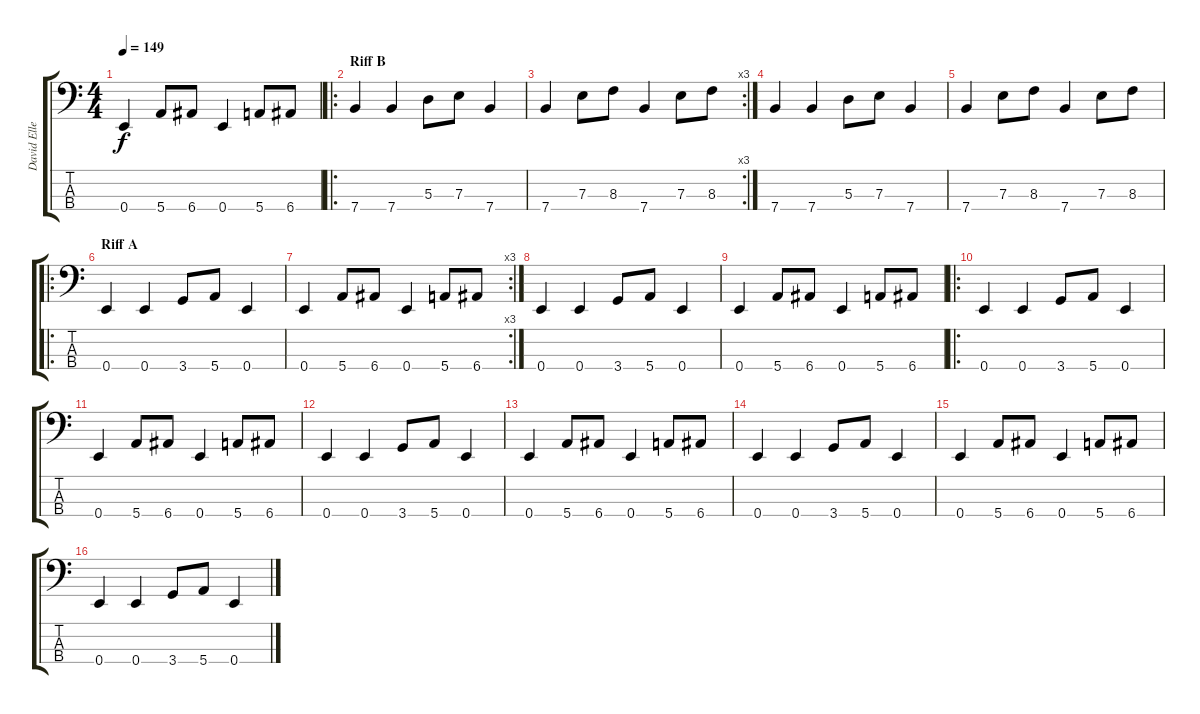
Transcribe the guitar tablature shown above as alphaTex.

\track ("David Ellefson" "David Elle") {instrument electricbassfinger}
\staff {score tabs}
\tuning (G2 D2 A1 E1) {hide}
\ts (4 4)
\tempo 149
\clef f4
\ks c
0.4.4{dy f} 5.4.8 6.4.8 0.4.4 5.4.8 6.4.8 |
\ro
\section ("" "Riff B")
7.4.4 7.4.4 5.3.8 7.3.8 7.4.4 |
\rc 3
7.4.4 7.3.8 8.3.8 7.4.4 7.3.8 8.3.8 |
7.4.4 7.4.4 5.3.8 7.3.8 7.4.4 |
7.4.4 7.3.8 8.3.8 7.4.4 7.3.8 8.3.8 |
\ro
\section ("" "Riff A")
0.4.4 0.4.4 3.4.8 5.4.8 0.4.4 |
\rc 3
0.4.4 5.4.8 6.4.8 0.4.4 5.4.8 6.4.8 |
0.4.4 0.4.4 3.4.8 5.4.8 0.4.4 |
0.4.4 5.4.8 6.4.8 0.4.4 5.4.8 6.4.8 |
\ro
0.4.4 0.4.4 3.4.8 5.4.8 0.4.4 |
0.4.4 5.4.8 6.4.8 0.4.4 5.4.8 6.4.8 |
0.4.4 0.4.4 3.4.8 5.4.8 0.4.4 |
0.4.4 5.4.8 6.4.8 0.4.4 5.4.8 6.4.8 |
0.4.4 0.4.4 3.4.8 5.4.8 0.4.4 |
0.4.4 5.4.8 6.4.8 0.4.4 5.4.8 6.4.8 |
0.4.4 0.4.4 3.4.8 5.4.8 0.4.4
